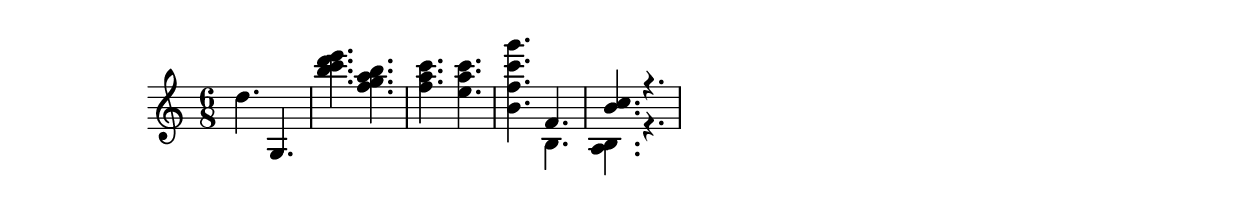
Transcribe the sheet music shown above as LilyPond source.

\version "2.1.22" \header{


    texidoc=" Noteheads can have dots, and rests too.  
    Augmentation dots should never be printed on a staff line,
but rather be shifted vertically. They should go up, but in case of
multiple parts, the down stems have down shifted dots.  In case of
chords, all dots should be in a column.  The dots go along as rests
are shifted to avoid collisions.

The priorities, are (ranked in importance):

@itemize @bullet
@item keeping dots off staff lines
@item keeping dots close to their  note heads
@item moving dots in the direction specified by the voice
@item moving dots up
@end itemize

"
}



\score { 
  \context Voice \notes\relative c'' {
    \time 6/8
	d4. g,,
    \stemDown
    <b'' c d e>4.  <f g a b>
    <f a c> <e a c> <b f' c' g'>
	
	
    <<
	{ f  <b c> r4.  }\\
	{ b, <a b> r4. }
    >>
	
	
  }
  \paper { }  
  \midi { }
}

